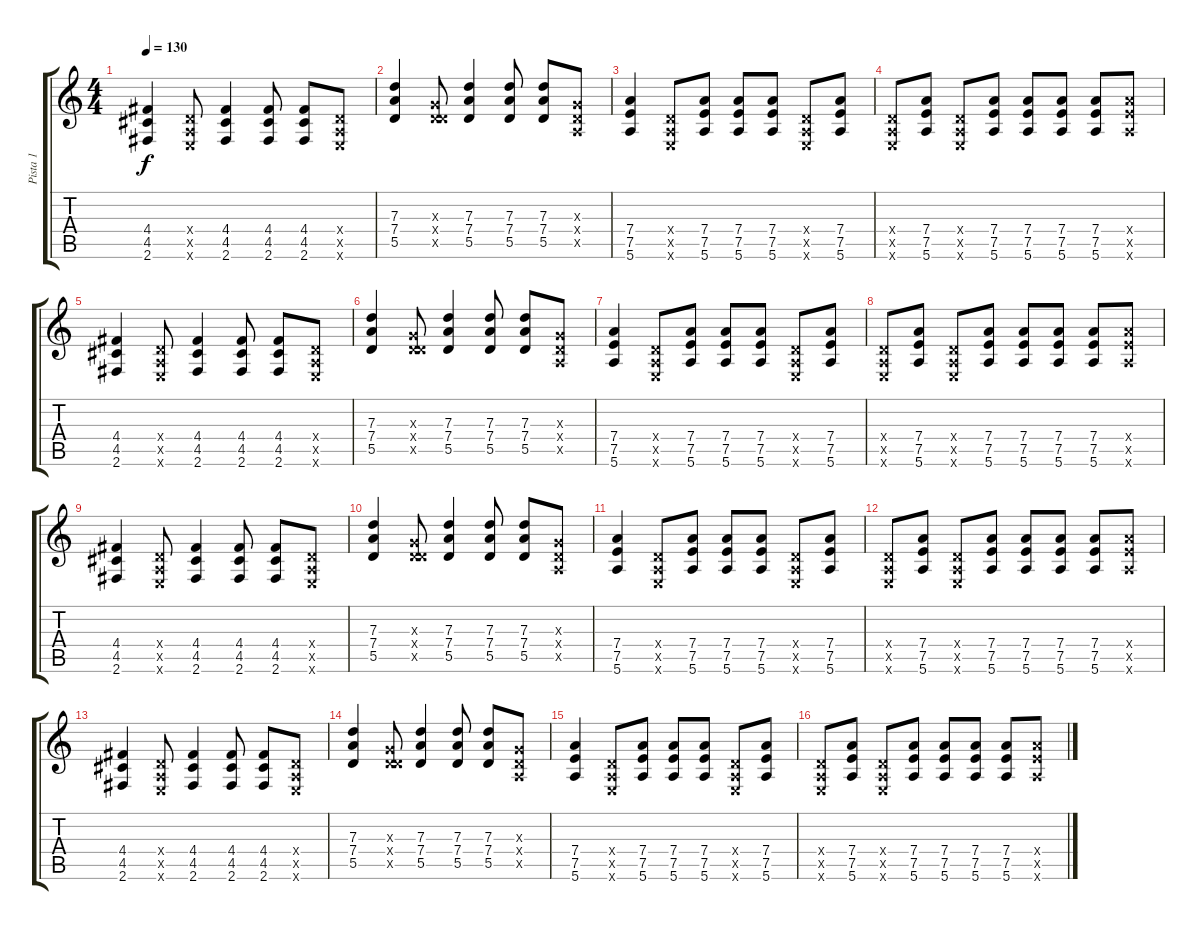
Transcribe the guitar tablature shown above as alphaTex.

\track ("Pista 1" "Pista 1") {instrument distortionguitar}
\staff {score tabs}
\tuning (E4 B3 G3 D3 A2 E2) {hide}
\ts (4 4)
\tempo 130
\clef g2
\ks c
(4.4 4.5 2.6).4{dy f} (0.4{x} 0.5{x} 0.6{x}).8 (4.4 4.5 2.6).4 (4.4 4.5 2.6).8 (4.4 4.5 2.6).8 (0.4{x} 0.5{x} 0.6{x}).8 |
(7.3 7.4 5.5).4 (0.3{x} 0.4{x} 5.5{x}).8 (7.3 7.4 5.5).4 (7.3 7.4 5.5).8 (7.3 7.4 5.5).8 (0.3{x} 0.4{x} 0.5{x}).8 |
(7.4 7.5 5.6).4 (0.4{x} 0.5{x} 0.6{x}).8 (7.4 7.5 5.6).8 (7.4 7.5 5.6).8 (7.4 7.5 5.6).8 (0.4{x} 0.5{x} 0.6{x}).8 (7.4 7.5 5.6).8 |
(0.4{x} 0.5{x} 0.6{x}).8 (7.4 7.5 5.6).8 (0.4{x} 0.5{x} 0.6{x}).8 (7.4 7.5 5.6).8 (7.4 7.5 5.6).8 (7.4 7.5 5.6).8 (7.4 7.5 5.6).8 (7.4{x} 7.5{x} 5.6{x}).8 |
(4.4 4.5 2.6).4 (0.4{x} 0.5{x} 0.6{x}).8 (4.4 4.5 2.6).4 (4.4 4.5 2.6).8 (4.4 4.5 2.6).8 (0.4{x} 0.5{x} 0.6{x}).8 |
(7.3 7.4 5.5).4 (0.3{x} 0.4{x} 5.5{x}).8 (7.3 7.4 5.5).4 (7.3 7.4 5.5).8 (7.3 7.4 5.5).8 (0.3{x} 0.4{x} 0.5{x}).8 |
(7.4 7.5 5.6).4 (0.4{x} 0.5{x} 0.6{x}).8 (7.4 7.5 5.6).8 (7.4 7.5 5.6).8 (7.4 7.5 5.6).8 (0.4{x} 0.5{x} 0.6{x}).8 (7.4 7.5 5.6).8 |
(0.4{x} 0.5{x} 0.6{x}).8 (7.4 7.5 5.6).8 (0.4{x} 0.5{x} 0.6{x}).8 (7.4 7.5 5.6).8 (7.4 7.5 5.6).8 (7.4 7.5 5.6).8 (7.4 7.5 5.6).8 (7.4{x} 7.5{x} 5.6{x}).8 |
(4.4 4.5 2.6).4 (0.4{x} 0.5{x} 0.6{x}).8 (4.4 4.5 2.6).4 (4.4 4.5 2.6).8 (4.4 4.5 2.6).8 (0.4{x} 0.5{x} 0.6{x}).8 |
(7.3 7.4 5.5).4 (0.3{x} 0.4{x} 5.5{x}).8 (7.3 7.4 5.5).4 (7.3 7.4 5.5).8 (7.3 7.4 5.5).8 (0.3{x} 0.4{x} 0.5{x}).8 |
(7.4 7.5 5.6).4 (0.4{x} 0.5{x} 0.6{x}).8 (7.4 7.5 5.6).8 (7.4 7.5 5.6).8 (7.4 7.5 5.6).8 (0.4{x} 0.5{x} 0.6{x}).8 (7.4 7.5 5.6).8 |
(0.4{x} 0.5{x} 0.6{x}).8 (7.4 7.5 5.6).8 (0.4{x} 0.5{x} 0.6{x}).8 (7.4 7.5 5.6).8 (7.4 7.5 5.6).8 (7.4 7.5 5.6).8 (7.4 7.5 5.6).8 (7.4{x} 7.5{x} 5.6{x}).8 |
(4.4 4.5 2.6).4 (0.4{x} 0.5{x} 0.6{x}).8 (4.4 4.5 2.6).4 (4.4 4.5 2.6).8 (4.4 4.5 2.6).8 (0.4{x} 0.5{x} 0.6{x}).8 |
(7.3 7.4 5.5).4 (0.3{x} 0.4{x} 5.5{x}).8 (7.3 7.4 5.5).4 (7.3 7.4 5.5).8 (7.3 7.4 5.5).8 (0.3{x} 0.4{x} 0.5{x}).8 |
(7.4 7.5 5.6).4 (0.4{x} 0.5{x} 0.6{x}).8 (7.4 7.5 5.6).8 (7.4 7.5 5.6).8 (7.4 7.5 5.6).8 (0.4{x} 0.5{x} 0.6{x}).8 (7.4 7.5 5.6).8 |
(0.4{x} 0.5{x} 0.6{x}).8 (7.4 7.5 5.6).8 (0.4{x} 0.5{x} 0.6{x}).8 (7.4 7.5 5.6).8 (7.4 7.5 5.6).8 (7.4 7.5 5.6).8 (7.4 7.5 5.6).8 (7.4{x} 7.5{x} 5.6{x}).8
